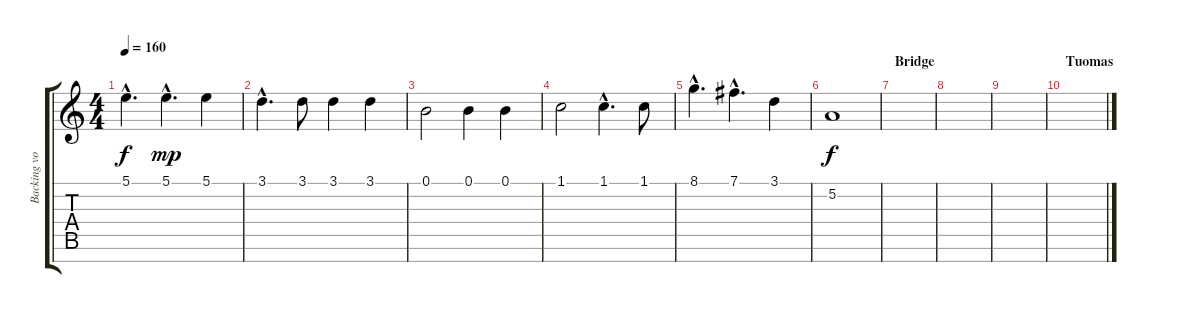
\track ("Backing vocals" "Backing vo") {instrument lead6voice}
\staff {score tabs}
\tuning (B4 E4 B3 G3 D3 A2 E2) {hide}
\ts (4 4)
\tempo 160
\clef g2
\ks c
5.1{hac t}.4{d dy f} 5.1{hac}.4{d dy mp} 5.1.4 |
3.1{hac}.4{d} 3.1.8 3.1.4 3.1.4 |
0.1.2 0.1.4 0.1.4 |
1.1.2 1.1{hac}.4{d} 1.1.8 |
8.1{hac}.4{d} 7.1{hac}.4{d} 3.1.4 |
5.2.1{dy f} |
\section ("" "Bridge")
|
|
|
\section ("" "Tuomas")
